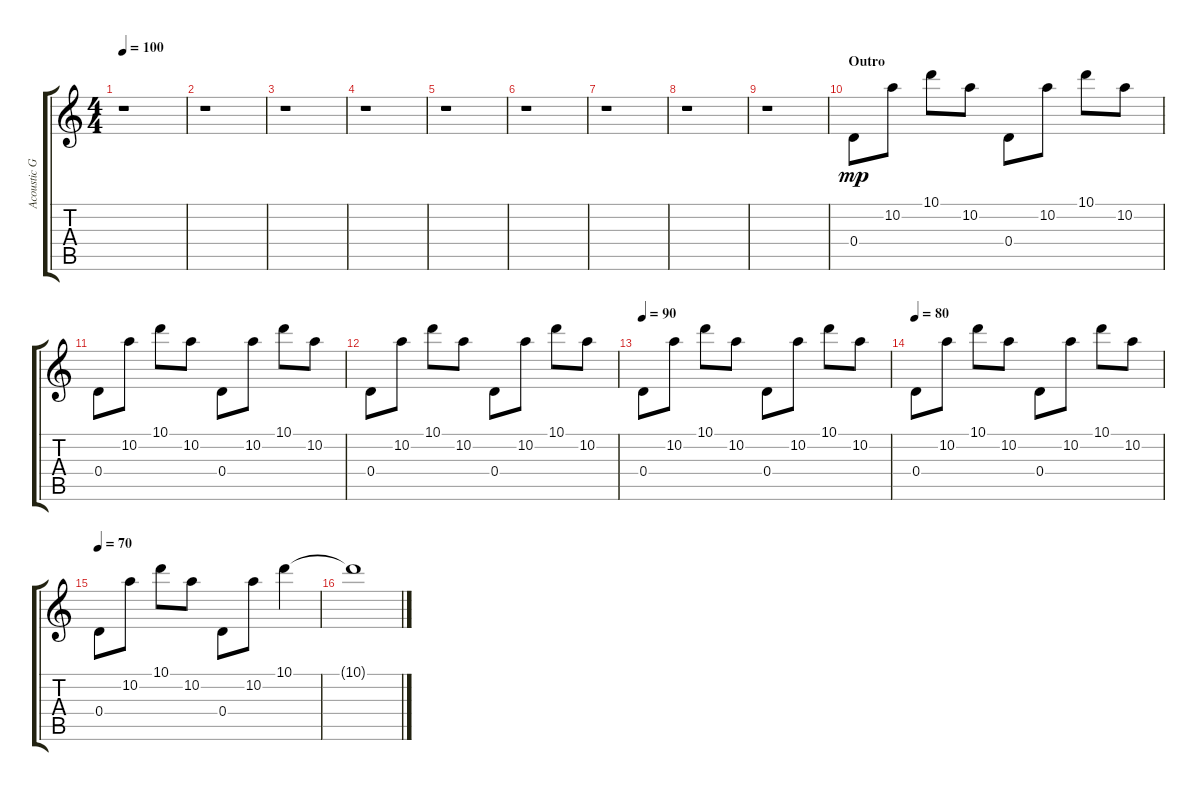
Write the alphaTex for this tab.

\track ("Acoustic Guitar" "Acoustic G") {instrument acousticguitarsteel}
\staff {score tabs}
\tuning (E4 B3 G3 D3 A2 E2) {hide}
\ts (4 4)
\tempo 100
\clef g2
\ks c
r.1{dy f} |
r.1 |
r.1 |
r.1 |
r.1 |
r.1 |
r.1 |
r.1 |
r.1 |
\section ("" "Outro")
0.4.8{dy mp} 10.2.8 10.1.8 10.2.8 0.4.8 10.2.8 10.1.8 10.2.8 |
0.4.8 10.2.8 10.1.8 10.2.8 0.4.8 10.2.8 10.1.8 10.2.8 |
0.4.8 10.2.8 10.1.8 10.2.8 0.4.8 10.2.8 10.1.8 10.2.8 |
\tempo 90
0.4.8 10.2.8 10.1.8 10.2.8 0.4.8 10.2.8 10.1.8 10.2.8 |
\tempo 80
0.4.8 10.2.8 10.1.8 10.2.8 0.4.8 10.2.8 10.1.8 10.2.8 |
\tempo 70
0.4.8 10.2.8 10.1.8 10.2.8 0.4.8 10.2.8 10.1.4 |
10.1{t}.1
